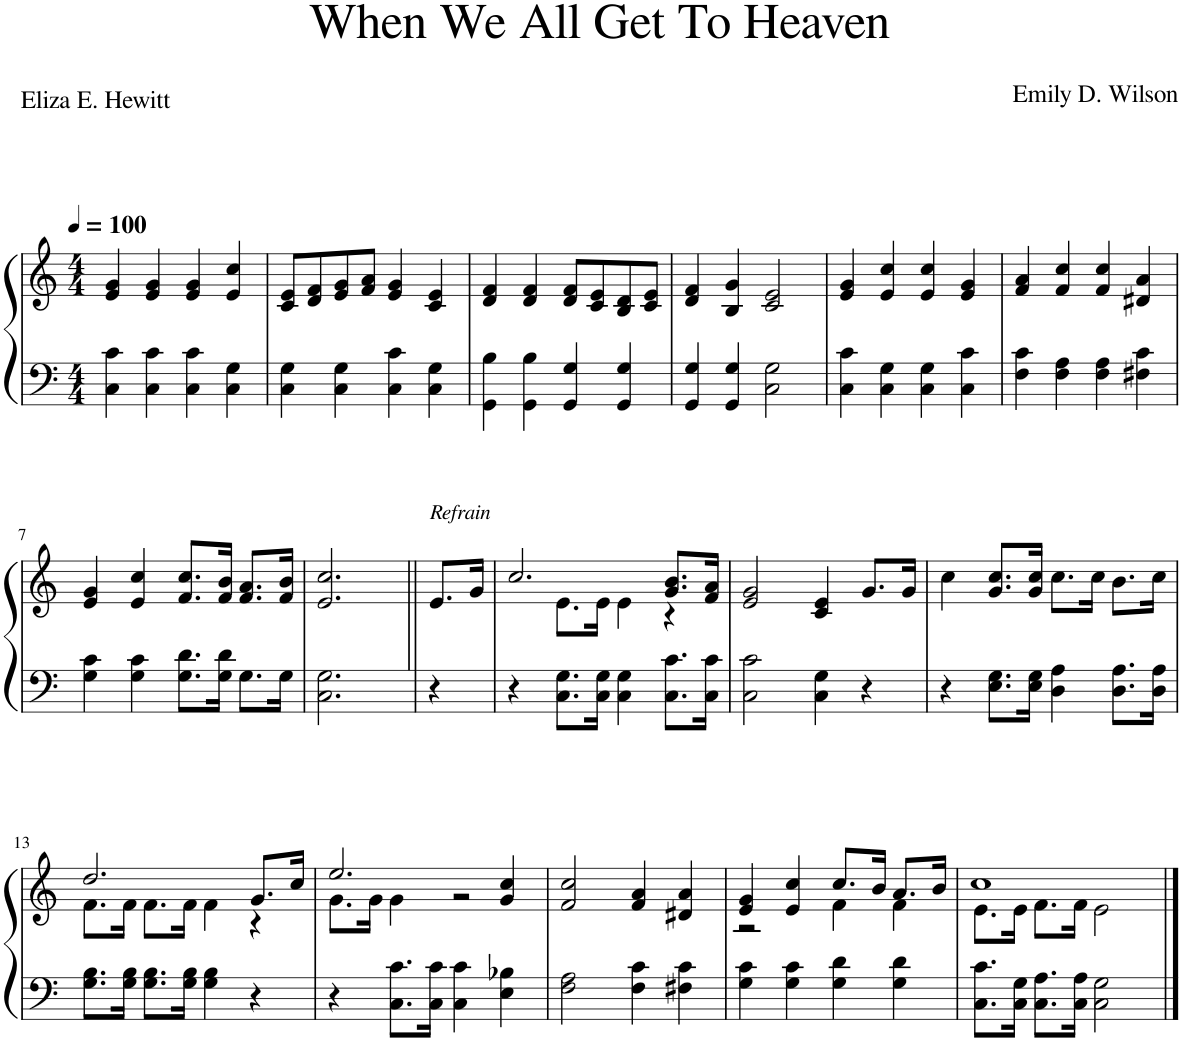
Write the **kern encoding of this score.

**kern	**kern
*part1	*part1
*staff2	*staff1
*I"Piano	*
*I'Pno.	*
*clefF4	*clefG2
*k[]	*k[]
*M4/4	*M4/4
*MM100	*MM100
=1	=1
4C\ 4c\	4e/ 4g/
4C\ 4c\	4e/ 4g/
4C\ 4c\	4e/ 4g/
4C\ 4G\	4e/ 4cc/
=2	=2
4C\ 4G\	8c/ 8e/L
.	8d/ 8f/
4C\ 4G\	8e/ 8g/
.	8f/ 8a/J
4C\ 4c\	4e/ 4g/
4C\ 4G\	4c/ 4e/
=3	=3
4GG\ 4B\	4d/ 4f/
4GG\ 4B\	4d/ 4f/
4GG/ 4G/	8d/ 8f/L
.	8c/ 8e/
4GG/ 4G/	8B/ 8d/
.	8c/ 8e/J
=4	=4
4GG/ 4G/	4d/ 4f/
4GG/ 4G/	4B/ 4g/
2C\ 2G\	2c/ 2e/
=5	=5
4C\ 4c\	4e/ 4g/
4C\ 4G\	4e/ 4cc/
4C\ 4G\	4e/ 4cc/
4C\ 4c\	4e/ 4g/
=6	=6
4F\ 4c\	4f/ 4a/
4F\ 4A\	4f/ 4cc/
4F\ 4A\	4f/ 4cc/
4F#X\ 4c\	4d#X/ 4a/
!!LO:LB:g=z
=7	=7
4G\ 4c\	4e/ 4g/
4G\ 4c\	4e/ 4cc/
8.G\ 8.d\L	8.f/ 8.cc/L
16G\ 16d\Jk	16f/ 16b/Jk
8.G\L	8.f/ 8.a/L
16G\Jk	16f/ 16b/Jk
=8	=8
2.C\ 2.G\	2.e/ 2.cc/
=9||	=9||
!	!LO:TX:a:i:t=Refrain
4r	8.e/L
.	16g/Jk
=10	=10
*	*^
4r	2.cc/	4ryy
8.C\ 8.G\L	.	8.e\L
16C\ 16G\Jk	.	16e\Jk
4C\ 4G\	.	4e\
8.C\ 8.c\L	8.g/ 8.b/L	4r
16C\ 16c\Jk	16f/ 16a/Jk	.
*	*v	*v
=11	=11
2C\ 2c\	2e/ 2g/
4C\ 4G\	4c/ 4e/
4r	8.g/L
.	16g/Jk
=12	=12
4r	4cc\
8.E\ 8.G\L	8.g/ 8.cc/L
16E\ 16G\Jk	16g/ 16cc/Jk
4D\ 4A\	8.cc\L
.	16cc\Jk
8.D\ 8.A\L	8.b\L
16D\ 16A\Jk	16cc\Jk
!!LO:LB:g=z
=13	=13
*	*^
8.G\ 8.B\L	2.dd/	8.f\L
16G\ 16B\Jk	.	16f\Jk
8.G\ 8.B\L	.	8.f\L
16G\ 16B\Jk	.	16f\Jk
4G\ 4B\	.	4f\
4r	8.g/L	4r
.	16cc/Jk	.
=14	=14	=14
4r	2.ee/	8.g\L
.	.	16g\Jk
8.C\ 8.c\L	.	4g\
16C\ 16c\Jk	.	.
4C\ 4c\	.	2r
4E\ 4B-X\	4g/ 4cc/	.
*	*v	*v
=15	=15
2F\ 2A\	2f/ 2cc/
4F\ 4c\	4f/ 4a/
4F#X\ 4c\	4d#X/ 4a/
=16	=16
*	*^
4G\ 4c\	4e/ 4g/	2r
4G\ 4c\	4e/ 4cc/	.
4G\ 4d\	8.cc/L	4f\
.	16b/Jk	.
4G\ 4d\	8.a/L	4f\
.	16b/Jk	.
=17	=17	=17
8.C\ 8.c\L	1cc	8.e\L
16C\ 16G\Jk	.	16e\Jk
8.C\ 8.A\L	.	8.f\L
16C\ 16A\Jk	.	16f\Jk
2C\ 2G\	.	2e\
*	*v	*v
==	==
*-	*-
